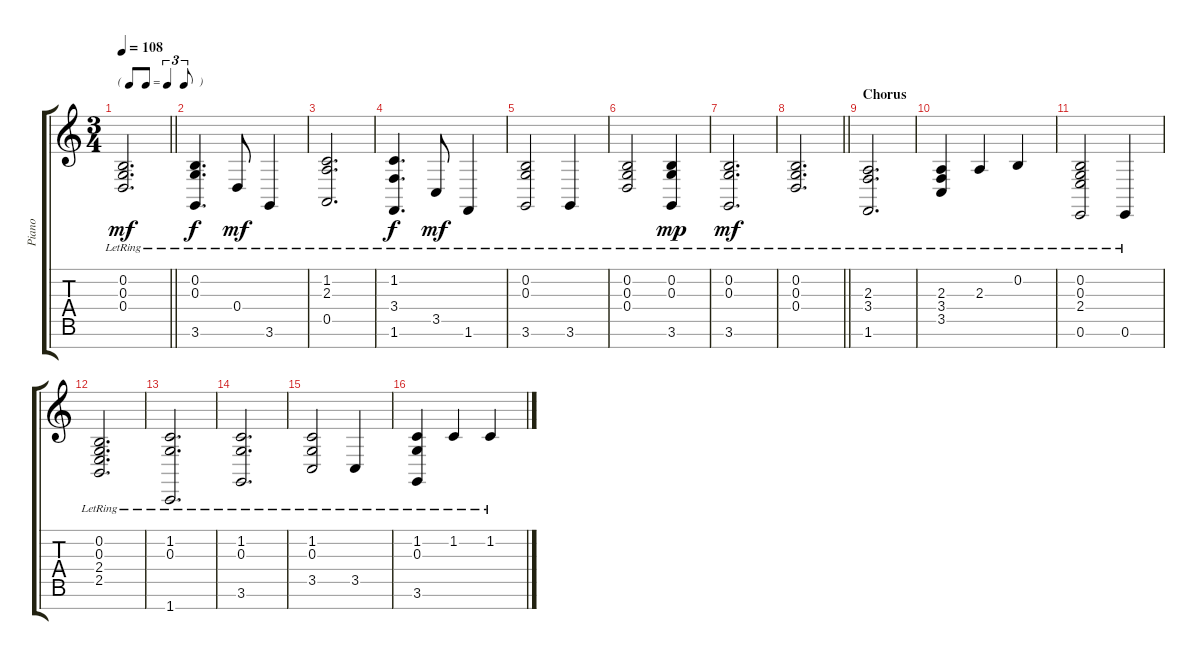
\track ("Piano" "Piano") {instrument acousticgrandpiano}
\staff {score tabs}
\tuning (E4 B3 G3 D3 A2 E2 B1) {hide}
\ts (3 4)
\tf triplet8th
\tempo 108
\clef g2
\barLineRight lightlight
\ks c
(0.2{lr} 0.3{lr} 0.4{lr}).2{d dy mf} |
(0.2{lr} 0.3{lr} 3.6{lr}).4{d dy f} 0.4{lr}.8{dy mf} 3.6{lr}.4 |
(1.2{lr} 2.3{lr} 0.5{lr}).2{d} |
(1.2{lr} 3.4 1.6{lr}).4{d dy f} 3.5{lr}.8{dy mf} 1.6{lr}.4 |
(0.2{lr} 0.3{lr} 3.6{lr}).2 3.6{lr}.4 |
(0.2 0.3 0.4{lr}).2 (0.2{lr} 0.3{lr} 3.6{lr}).4{dy mp} |
(0.2{lr} 0.3{lr} 3.6{lr}).2{d dy mf} |
\barLineRight lightlight
(0.2{lr} 0.3{lr} 0.4{lr}).2{d} |
\section ("" "Chorus")
(2.3{lr} 3.4{lr} 1.6{lr}).2{d} |
(2.3{lr} 3.4{lr} 3.5{lr}).4 2.3{lr}.4 0.2{lr}.4 |
(0.2{lr} 0.3{lr} 2.4{lr} 0.6{lr}).2 0.6{lr}.4 |
(0.2{lr} 0.3{lr} 2.4{lr} 2.5{lr}).2{d} |
(1.2{lr} 0.3{lr} 1.7{lr}).2{d} |
(1.2{lr} 0.3{lr} 3.6{lr}).2{d} |
(1.2{lr} 0.3{lr} 3.5{lr}).2 3.5{lr}.4 |
(1.2{lr} 0.3{lr} 3.6{lr}).4 1.2{lr}.4 1.2{lr}.4
